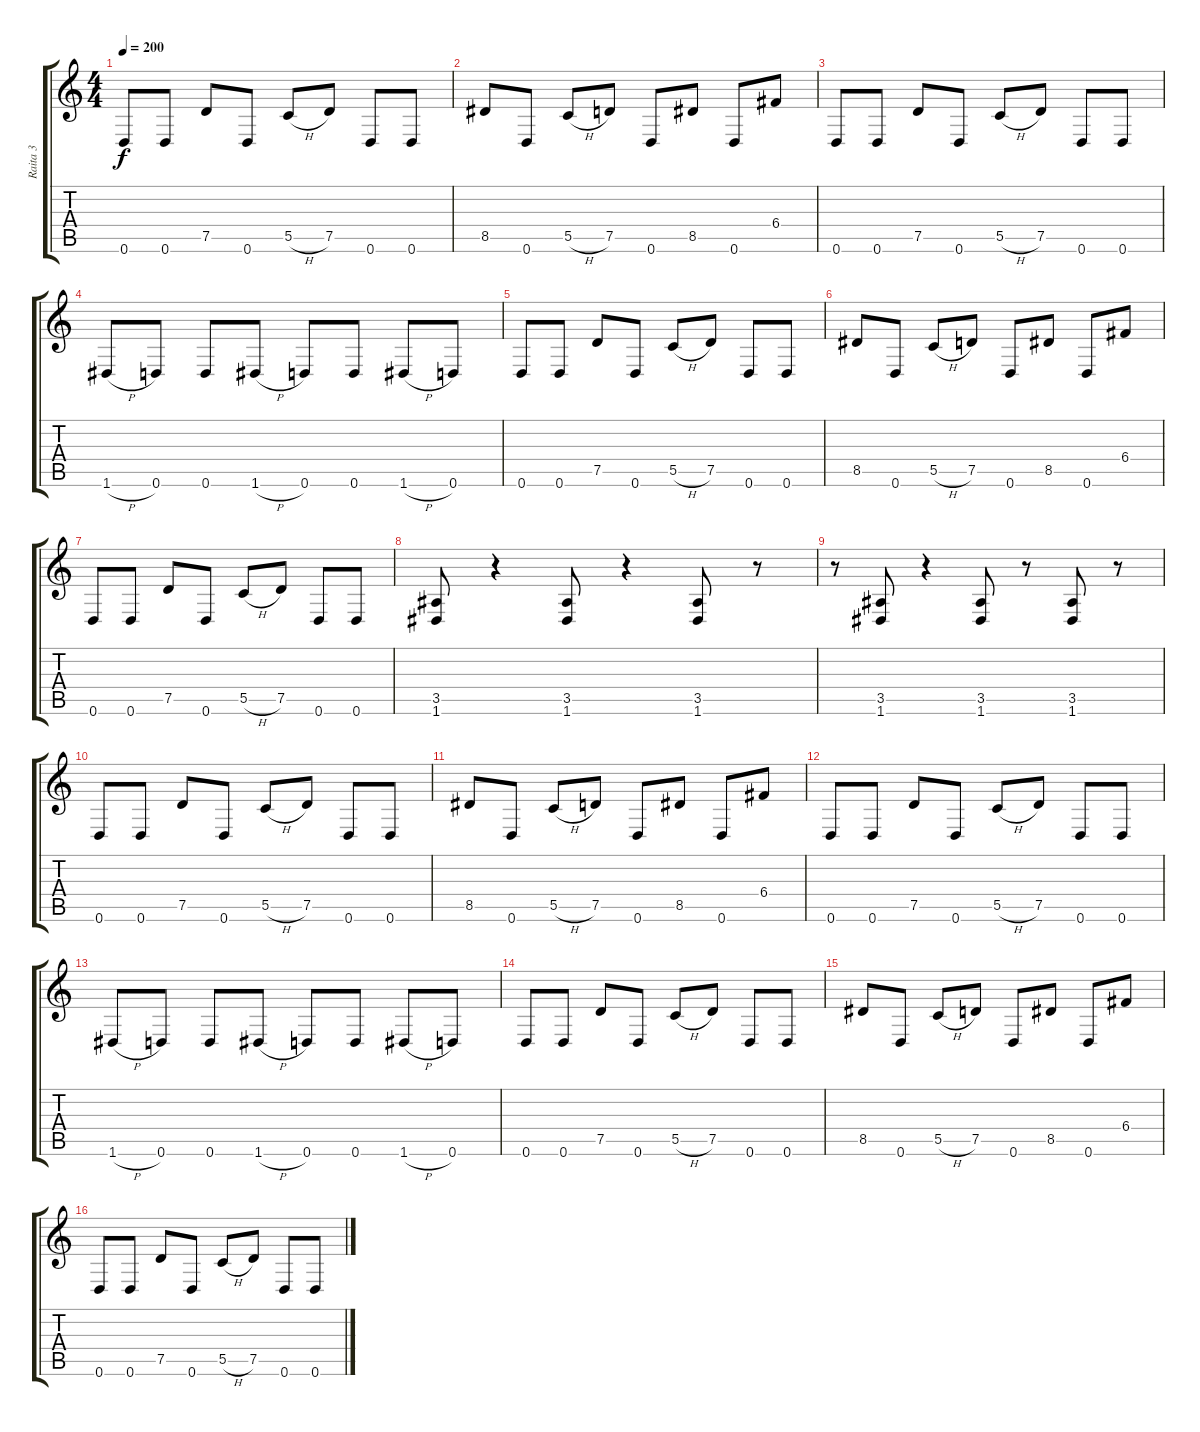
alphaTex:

\track ("Raita 3" "Raita 3") {instrument distortionguitar}
\staff {score tabs}
\tuning (D4 A3 F3 C3 G2 D2) {hide}
\ts (4 4)
\tempo 200
\clef g2
\ks c
0.6.8{dy f} 0.6.8 7.5.8 0.6.8 5.5{h}.8 7.5.8 0.6.8 0.6.8 |
8.5.8 0.6.8 5.5{h}.8 7.5.8 0.6.8 8.5.8 0.6.8 6.4.8 |
0.6.8 0.6.8 7.5.8 0.6.8 5.5{h}.8 7.5.8 0.6.8 0.6.8 |
1.6{h}.8 0.6.8 0.6.8 1.6{h}.8 0.6.8 0.6.8 1.6{h}.8 0.6.8 |
0.6.8 0.6.8 7.5.8 0.6.8 5.5{h}.8 7.5.8 0.6.8 0.6.8 |
8.5.8 0.6.8 5.5{h}.8 7.5.8 0.6.8 8.5.8 0.6.8 6.4.8 |
0.6.8 0.6.8 7.5.8 0.6.8 5.5{h}.8 7.5.8 0.6.8 0.6.8 |
(3.5 1.6).8 r.4 (3.5 1.6).8 r.4 (3.5 1.6).8 r.8 |
r.8 (3.5 1.6).8 r.4 (3.5 1.6).8 r.8 (3.5 1.6).8 r.8 |
0.6.8 0.6.8 7.5.8 0.6.8 5.5{h}.8 7.5.8 0.6.8 0.6.8 |
8.5.8 0.6.8 5.5{h}.8 7.5.8 0.6.8 8.5.8 0.6.8 6.4.8 |
0.6.8 0.6.8 7.5.8 0.6.8 5.5{h}.8 7.5.8 0.6.8 0.6.8 |
1.6{h}.8 0.6.8 0.6.8 1.6{h}.8 0.6.8 0.6.8 1.6{h}.8 0.6.8 |
0.6.8 0.6.8 7.5.8 0.6.8 5.5{h}.8 7.5.8 0.6.8 0.6.8 |
8.5.8 0.6.8 5.5{h}.8 7.5.8 0.6.8 8.5.8 0.6.8 6.4.8 |
0.6.8 0.6.8 7.5.8 0.6.8 5.5{h}.8 7.5.8 0.6.8 0.6.8
